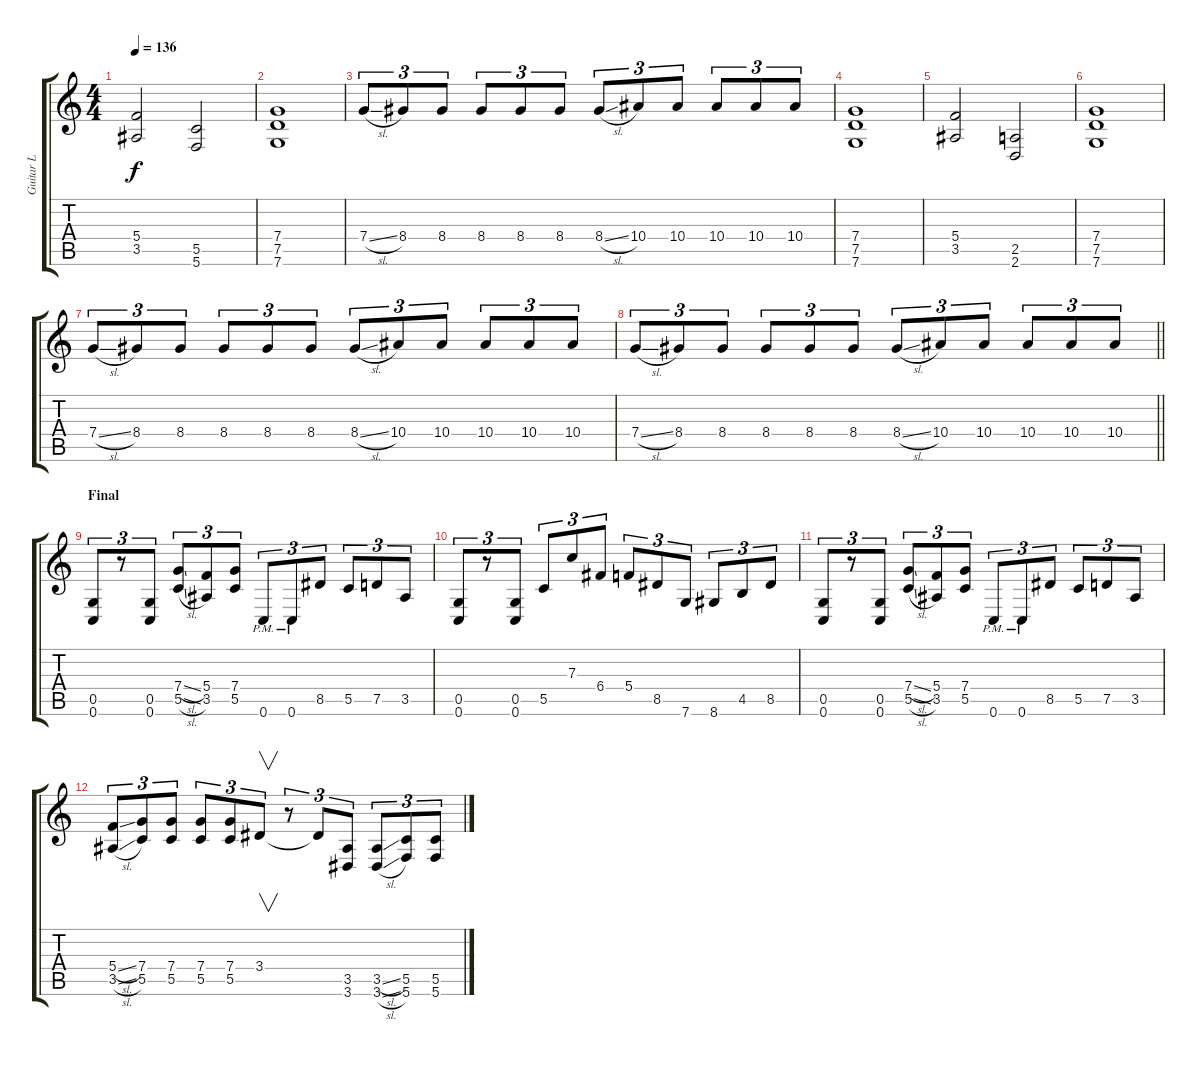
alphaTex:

\track ("Guitar L" "Guitar L") {instrument distortionguitar}
\staff {score tabs}
\tuning (D4 A3 F3 C3 G2 C2) {hide}
\ts (4 4)
\tempo 136
\clef g2
\ks c
(5.4 3.5).2{dy f} (5.5 5.6).2 |
(7.4 7.5 7.6).1 |
7.4{sl}.8{tu (3 2)} 8.4.8{tu (3 2)} 8.4.8{tu (3 2)} 8.4.8{tu (3 2)} 8.4.8{tu (3 2)} 8.4.8{tu (3 2)} 8.4{sl}.8{tu (3 2)} 10.4.8{tu (3 2)} 10.4.8{tu (3 2)} 10.4.8{tu (3 2)} 10.4.8{tu (3 2)} 10.4.8{tu (3 2)} |
(7.4 7.5 7.6).1 |
(5.4 3.5).2 (2.5 2.6).2 |
(7.4 7.5 7.6).1 |
7.4{sl}.8{tu (3 2)} 8.4.8{tu (3 2)} 8.4.8{tu (3 2)} 8.4.8{tu (3 2)} 8.4.8{tu (3 2)} 8.4.8{tu (3 2)} 8.4{sl}.8{tu (3 2)} 10.4.8{tu (3 2)} 10.4.8{tu (3 2)} 10.4.8{tu (3 2)} 10.4.8{tu (3 2)} 10.4.8{tu (3 2)} |
\barLineRight lightlight
7.4{sl}.8{tu (3 2)} 8.4.8{tu (3 2)} 8.4.8{tu (3 2)} 8.4.8{tu (3 2)} 8.4.8{tu (3 2)} 8.4.8{tu (3 2)} 8.4{sl}.8{tu (3 2)} 10.4.8{tu (3 2)} 10.4.8{tu (3 2)} 10.4.8{tu (3 2)} 10.4.8{tu (3 2)} 10.4.8{tu (3 2)} |
\section ("" "Final")
(0.5 0.6).8{tu (3 2)} r.8{tu (3 2)} (0.5 0.6).8{tu (3 2)} (7.4{sl} 5.5{sl}).8{tu (3 2)} (5.4 3.5).8{tu (3 2)} (7.4 5.5).8{tu (3 2)} 0.6{pm}.8{tu (3 2)} 0.6{pm}.8{tu (3 2)} 8.5.8{tu (3 2)} 5.5.8{tu (3 2)} 7.5.8{tu (3 2)} 3.5.8{tu (3 2)} |
(0.5 0.6).8{tu (3 2)} r.8{tu (3 2)} (0.5 0.6).8{tu (3 2)} 5.5.8{tu (3 2)} 7.3.8{tu (3 2)} 6.4.8{tu (3 2)} 5.4.8{tu (3 2)} 8.5.8{tu (3 2)} 7.6.8{tu (3 2)} 8.6.8{tu (3 2)} 4.5.8{tu (3 2)} 8.5.8{tu (3 2)} |
(0.5 0.6).8{tu (3 2)} r.8{tu (3 2)} (0.5 0.6).8{tu (3 2)} (7.4{sl} 5.5{sl}).8{tu (3 2)} (5.4 3.5).8{tu (3 2)} (7.4 5.5).8{tu (3 2)} 0.6{pm}.8{tu (3 2)} 0.6{pm}.8{tu (3 2)} 8.5.8{tu (3 2)} 5.5.8{tu (3 2)} 7.5.8{tu (3 2)} 3.5.8{tu (3 2)} |
(5.4{sl} 3.5{sl}).8{tu (3 2)} (7.4 5.5).8{tu (3 2)} (7.4 5.5).8{tu (3 2)} (7.4 5.5).8{tu (3 2)} (7.4 5.5).8{tu (3 2)} 3.4.8{v tu (3 2) instrument guitarharmonics} r.8{tu (3 2)} 3.4{t}.8{tu (3 2)} (3.5 3.6).8{tu (3 2) instrument distortionguitar} (3.5{sl} 3.6{sl}).8{tu (3 2)} (5.5 5.6).8{tu (3 2)} (5.5 5.6).8{tu (3 2)}
